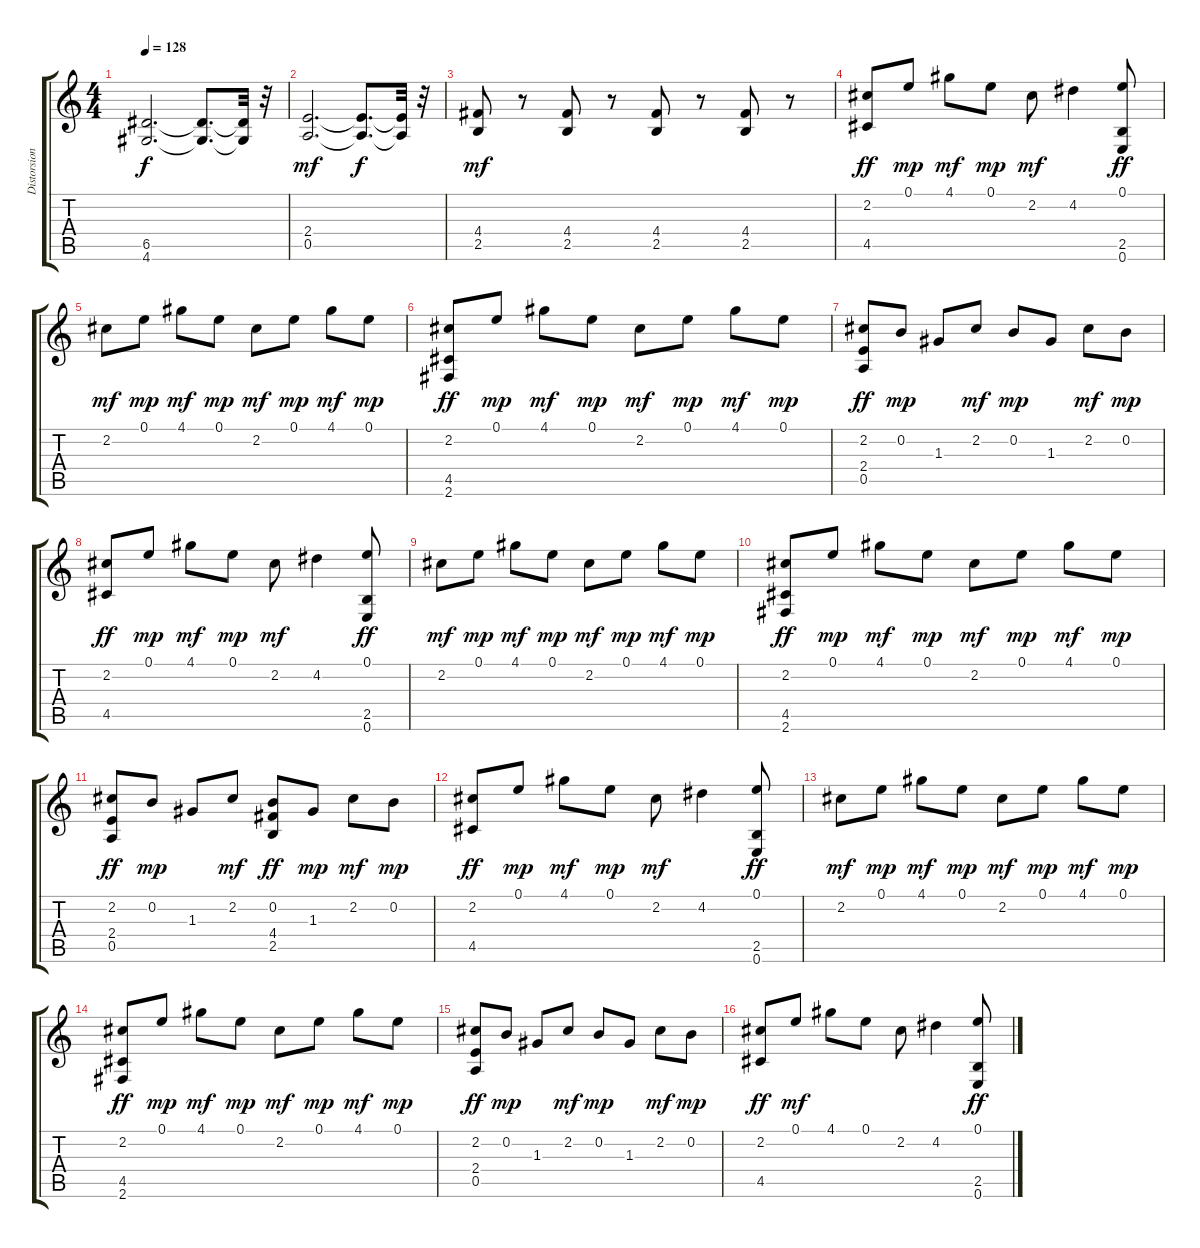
\track ("Distorsion" "Distorsion") {instrument distortionguitar}
\staff {score tabs}
\tuning (E4 B3 G3 D3 A2 E2) {hide}
\ts (4 4)
\tempo 128
\clef g2
\ks c
(6.5{t} 4.6{t}).2{d dy f} (6.5{t} 4.6{t}).8{d} (6.5{t} 4.6{t}).32 r.32 |
(2.4 0.5).2{d dy mf} (2.4{t} 0.5{t}).8{d dy f} (2.4{t} 0.5{t}).32 r.32 |
(4.4 2.5).8{dy mf} r.8 (4.4 2.5).8 r.8 (4.4 2.5).8 r.8 (4.4 2.5).8 r.8 |
(2.2 4.5).8{dy ff} 0.1.8{dy mp} 4.1.8{dy mf} 0.1.8{dy mp} 2.2.8{dy mf} 4.2.4 (0.1 2.5 0.6).8{dy ff} |
2.2.8{dy mf} 0.1.8{dy mp} 4.1.8{dy mf} 0.1.8{dy mp} 2.2.8{dy mf} 0.1.8{dy mp} 4.1.8{dy mf} 0.1.8{dy mp} |
(2.2 4.5 2.6).8{dy ff} 0.1.8{dy mp} 4.1.8{dy mf} 0.1.8{dy mp} 2.2.8{dy mf} 0.1.8{dy mp} 4.1.8{dy mf} 0.1.8{dy mp} |
(2.2 2.4 0.5).8{dy ff} 0.2.8{dy mp} 1.3.8 2.2.8{dy mf} 0.2.8{dy mp} 1.3.8 2.2.8{dy mf} 0.2.8{dy mp} |
(2.2 4.5).8{dy ff} 0.1.8{dy mp} 4.1.8{dy mf} 0.1.8{dy mp} 2.2.8{dy mf} 4.2.4 (0.1 2.5 0.6).8{dy ff} |
2.2.8{dy mf} 0.1.8{dy mp} 4.1.8{dy mf} 0.1.8{dy mp} 2.2.8{dy mf} 0.1.8{dy mp} 4.1.8{dy mf} 0.1.8{dy mp} |
(2.2 4.5 2.6).8{dy ff} 0.1.8{dy mp} 4.1.8{dy mf} 0.1.8{dy mp} 2.2.8{dy mf} 0.1.8{dy mp} 4.1.8{dy mf} 0.1.8{dy mp} |
(2.2 2.4 0.5).8{dy ff} 0.2.8{dy mp} 1.3.8 2.2.8{dy mf} (0.2 4.4 2.5).8{dy ff} 1.3.8{dy mp} 2.2.8{dy mf} 0.2.8{dy mp} |
(2.2 4.5).8{dy ff} 0.1.8{dy mp} 4.1.8{dy mf} 0.1.8{dy mp} 2.2.8{dy mf} 4.2.4 (0.1 2.5 0.6).8{dy ff} |
2.2.8{dy mf} 0.1.8{dy mp} 4.1.8{dy mf} 0.1.8{dy mp} 2.2.8{dy mf} 0.1.8{dy mp} 4.1.8{dy mf} 0.1.8{dy mp} |
(2.2 4.5 2.6).8{dy ff} 0.1.8{dy mp} 4.1.8{dy mf} 0.1.8{dy mp} 2.2.8{dy mf} 0.1.8{dy mp} 4.1.8{dy mf} 0.1.8{dy mp} |
(2.2 2.4 0.5).8{dy ff} 0.2.8{dy mp} 1.3.8 2.2.8{dy mf} 0.2.8{dy mp} 1.3.8 2.2.8{dy mf} 0.2.8{dy mp} |
(2.2 4.5).8{dy ff} 0.1.8{dy mf} 4.1.8 0.1.8 2.2.8 4.2.4 (0.1 2.5 0.6).8{dy ff}
